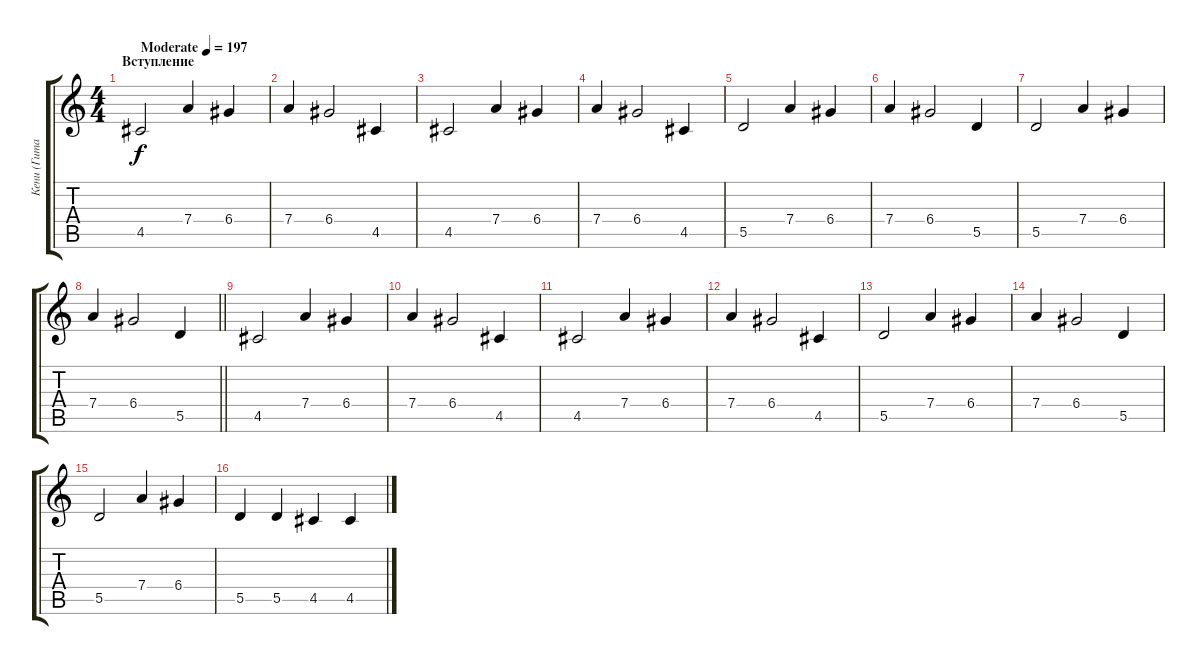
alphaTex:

\track ("Кени (Гитара)" "Кени (Гита") {instrument overdrivenguitar}
\staff {score tabs}
\tuning (E4 B3 G3 D3 A2 E2) {hide}
\ts (4 4)
\section ("" "Вступление")
\tempo (197 "Moderate")
\clef g2
\ks c
4.5.2{dy f instrument electricguitarclean} 7.4.4 6.4.4 |
7.4.4 6.4.2 4.5.4 |
4.5.2 7.4.4 6.4.4 |
7.4.4 6.4.2 4.5.4 |
5.5.2 7.4.4 6.4.4 |
7.4.4 6.4.2 5.5.4 |
5.5.2 7.4.4 6.4.4 |
\barLineRight lightlight
7.4.4 6.4.2 5.5.4 |
\section ("" "")
4.5.2 7.4.4 6.4.4 |
7.4.4 6.4.2 4.5.4 |
4.5.2 7.4.4 6.4.4 |
7.4.4 6.4.2 4.5.4 |
5.5.2 7.4.4 6.4.4 |
7.4.4 6.4.2 5.5.4 |
5.5.2 7.4.4 6.4.4 |
5.5.4 5.5.4 4.5.4 4.5.4
